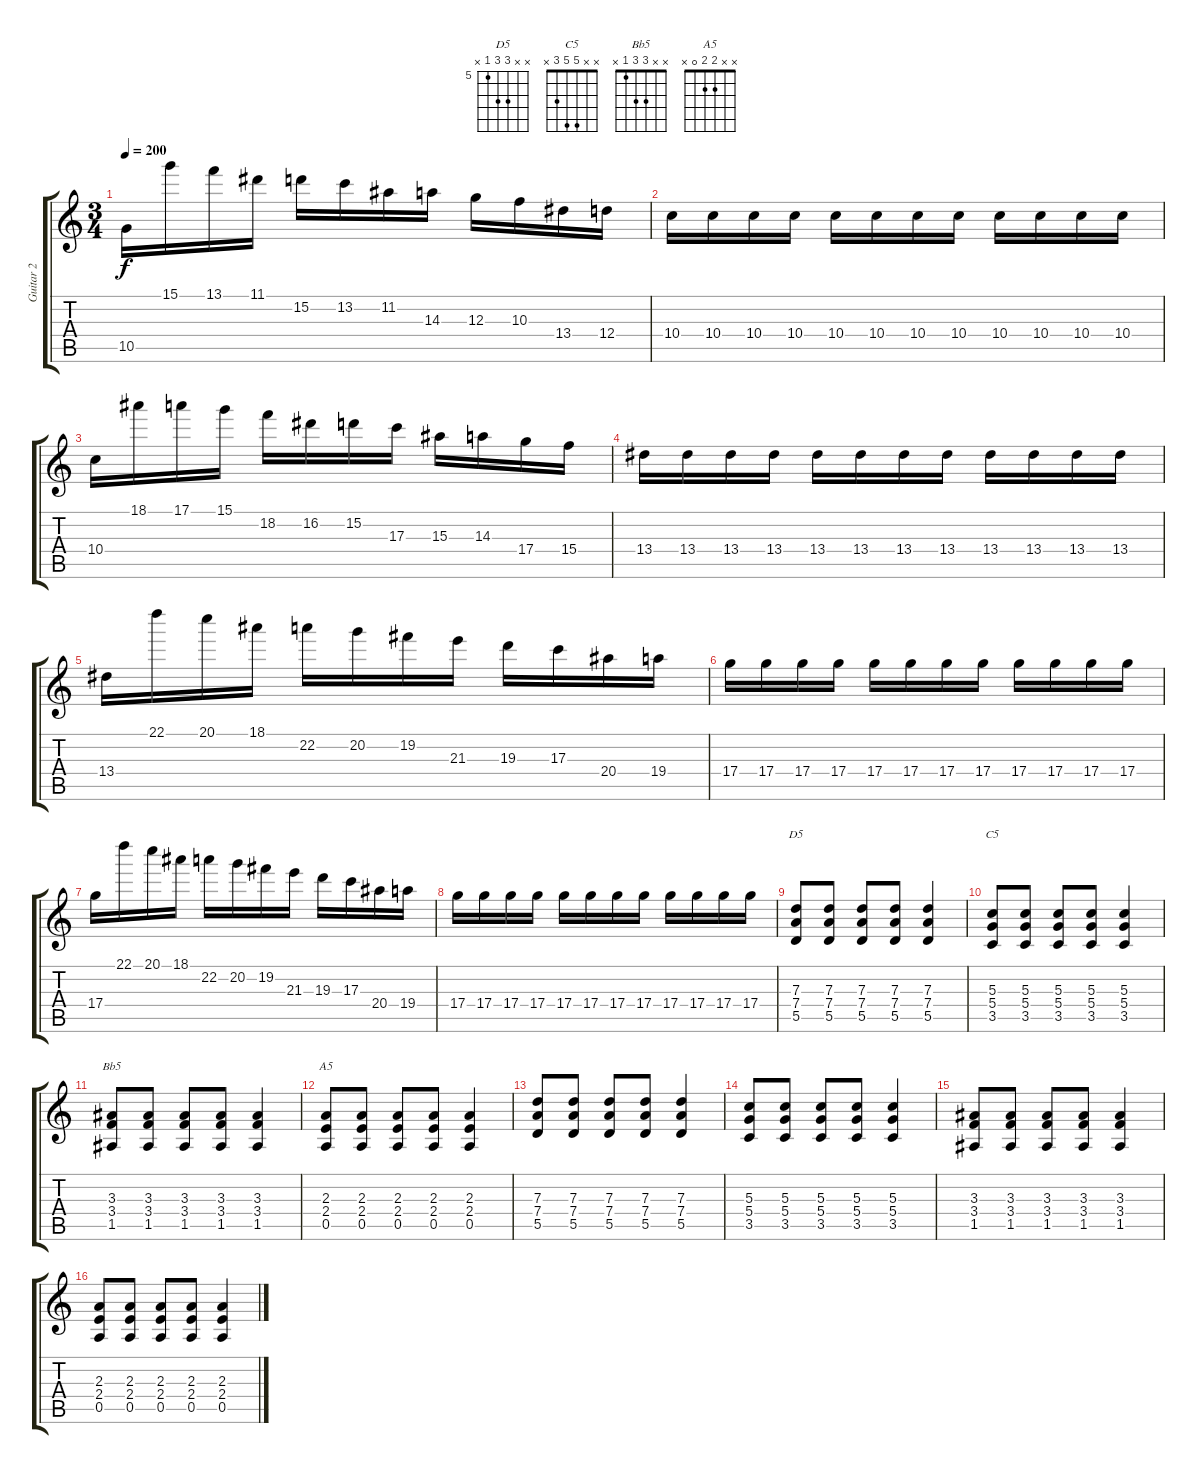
\track ("Guitar 2" "Guitar 2") {instrument distortionguitar}
\staff {score tabs}
\tuning (E4 B3 G3 D3 A2 E2) {hide}
\chord ("D5" x x 7 7 5 x) {firstfret 5}
\chord ("C5" x x 5 5 3 x)
\chord ("Bb5" x x 3 3 1 x)
\chord ("A5" x x 2 2 0 x)
\ts (3 4)
\tempo 200
\clef g2
\ks c
10.5.16{dy f} 15.1.16 13.1.16 11.1.16 15.2.16 13.2.16 11.2.16 14.3.16 12.3.16 10.3.16 13.4.16 12.4.16 |
10.4.16 10.4.16 10.4.16 10.4.16 10.4.16 10.4.16 10.4.16 10.4.16 10.4.16 10.4.16 10.4.16 10.4.16 |
10.4.16 18.1.16 17.1.16 15.1.16 18.2.16 16.2.16 15.2.16 17.3.16 15.3.16 14.3.16 17.4.16 15.4.16 |
13.4.16 13.4.16 13.4.16 13.4.16 13.4.16 13.4.16 13.4.16 13.4.16 13.4.16 13.4.16 13.4.16 13.4.16 |
13.4.16 22.1.16 20.1.16 18.1.16 22.2.16 20.2.16 19.2.16 21.3.16 19.3.16 17.3.16 20.4.16 19.4.16 |
17.4.16 17.4.16 17.4.16 17.4.16 17.4.16 17.4.16 17.4.16 17.4.16 17.4.16 17.4.16 17.4.16 17.4.16 |
17.4.16 22.1.16 20.1.16 18.1.16 22.2.16 20.2.16 19.2.16 21.3.16 19.3.16 17.3.16 20.4.16 19.4.16 |
17.4.16 17.4.16 17.4.16 17.4.16 17.4.16 17.4.16 17.4.16 17.4.16 17.4.16 17.4.16 17.4.16 17.4.16 |
(7.3 7.4 5.5).8{ch "D5" instrument distortionguitar} (7.3 7.4 5.5).8 (7.3 7.4 5.5).8 (7.3 7.4 5.5).8 (7.3 7.4 5.5).4 |
(5.3 5.4 3.5).8{ch "C5"} (5.3 5.4 3.5).8 (5.3 5.4 3.5).8 (5.3 5.4 3.5).8 (5.3 5.4 3.5).4 |
(3.3 3.4 1.5).8{ch "Bb5"} (3.3 3.4 1.5).8 (3.3 3.4 1.5).8 (3.3 3.4 1.5).8 (3.3 3.4 1.5).4 |
(2.3 2.4 0.5).8{ch "A5"} (2.3 2.4 0.5).8 (2.3 2.4 0.5).8 (2.3 2.4 0.5).8 (2.3 2.4 0.5).4 |
(7.3 7.4 5.5).8 (7.3 7.4 5.5).8 (7.3 7.4 5.5).8 (7.3 7.4 5.5).8 (7.3 7.4 5.5).4 |
(5.3 5.4 3.5).8 (5.3 5.4 3.5).8 (5.3 5.4 3.5).8 (5.3 5.4 3.5).8 (5.3 5.4 3.5).4 |
(3.3 3.4 1.5).8 (3.3 3.4 1.5).8 (3.3 3.4 1.5).8 (3.3 3.4 1.5).8 (3.3 3.4 1.5).4 |
(2.3 2.4 0.5).8 (2.3 2.4 0.5).8 (2.3 2.4 0.5).8 (2.3 2.4 0.5).8 (2.3 2.4 0.5).4
